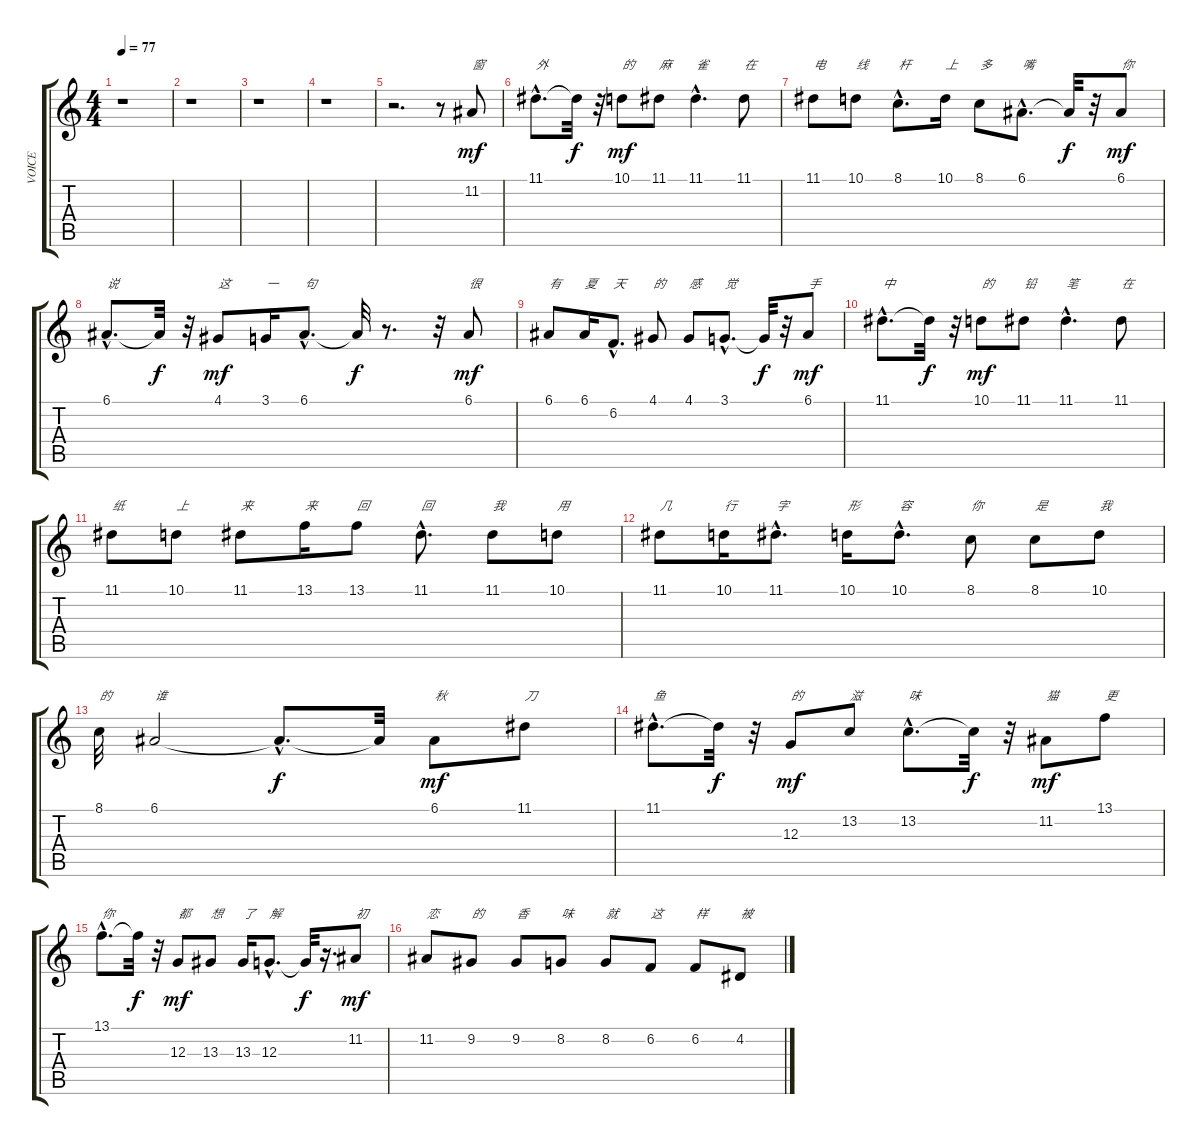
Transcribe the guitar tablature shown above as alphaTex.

\track ("VOICE" "VOICE") {instrument clarinet}
\staff {score tabs}
\tuning (E4 B3 G3 D3 A2 E2) {hide}
\ts (4 4)
\tempo 77
\clef g2
\ks c
r.1{dy mf instrument clarinet} |
r.1 |
r.1 |
r.1 |
r.2{d} r.8 11.2.8{txt "窗"} |
11.1{hac}.8{d txt "外"} 11.1{t}.32{dy f} r.32 10.1.8{txt "的" dy mf} 11.1.8{txt "麻"} 11.1{hac}.4{d txt "雀"} 11.1.8{txt "在"} |
11.1.8{txt "电"} 10.1.8{txt "线"} 8.1{hac}.8{d txt "杆"} 10.1.16{txt "上"} 8.1.8{txt "多"} 6.1{hac}.8{d txt "嘴"} 6.1{t}.32{dy f} r.32 6.1.8{txt "你" dy mf} |
6.1{hac}.8{d txt "说"} 6.1{t}.32{dy f} r.32 4.1.8{txt "这" dy mf} 3.1.16{txt "一"} 6.1{hac}.8{d txt "句"} 6.1{t}.32{dy f} r.8{d} r.32 6.1.8{txt "很" dy mf} |
6.1.8{txt "有"} 6.1.16{txt "夏"} 6.2{hac}.8{d txt "天"} 4.1.8{txt "的"} 4.1.8{txt "感"} 3.1{hac}.8{d txt "觉"} 3.1{t}.32{dy f} r.32 6.1.8{txt "手" dy mf} |
11.1{hac}.8{d txt "中"} 11.1{t}.32{dy f} r.32 10.1.8{txt "的" dy mf} 11.1.8{txt "铅"} 11.1{hac}.4{d txt "笔"} 11.1.8{txt "在"} |
11.1.8{txt "纸"} 10.1.8{txt "上"} 11.1.8{txt "来"} 13.1.16{txt "来"} 13.1.8{txt "回"} 11.1{hac}.8{d txt "回"} 11.1.8{txt "我"} 10.1.8{txt "用"} |
11.1.8{txt "几"} 10.1.16{txt "行"} 11.1{hac}.8{d txt "字"} 10.1.16{txt "形"} 10.1{hac}.8{d txt "容"} 8.1.8{txt "你"} 8.1.8{txt "是"} 10.1.8{txt "我"} |
8.1.32{txt "的"} 6.1.2{txt "谁"} 6.1{hac t}.8{d dy f} 6.1{t}.32 6.1.8{txt "秋" dy mf} 11.1.8{txt "刀"} |
11.1{hac}.8{d txt "鱼"} 11.1{t}.32{dy f} r.32 12.3.8{txt "的" dy mf} 13.2.8{txt "滋"} 13.2{hac}.8{d txt "味"} 13.2{t}.32{dy f} r.32 11.2.8{txt "猫" dy mf} 13.1.8{txt "更"} |
13.1{hac}.8{d txt "你"} 13.1{t}.32{dy f} r.32 12.3.8{txt "都" dy mf} 13.3.8{txt "想"} 13.3.16{txt "了"} 12.3{hac}.8{d txt "解"} 12.3{t}.32{dy f} r.16{d} 11.2.8{txt "初" dy mf} |
11.2.8{txt "恋"} 9.2.8{txt "的"} 9.2.8{txt "香"} 8.2.8{txt "味"} 8.2.8{txt "就"} 6.2.8{txt "这"} 6.2.8{txt "样"} 4.2.8{txt "被"}
